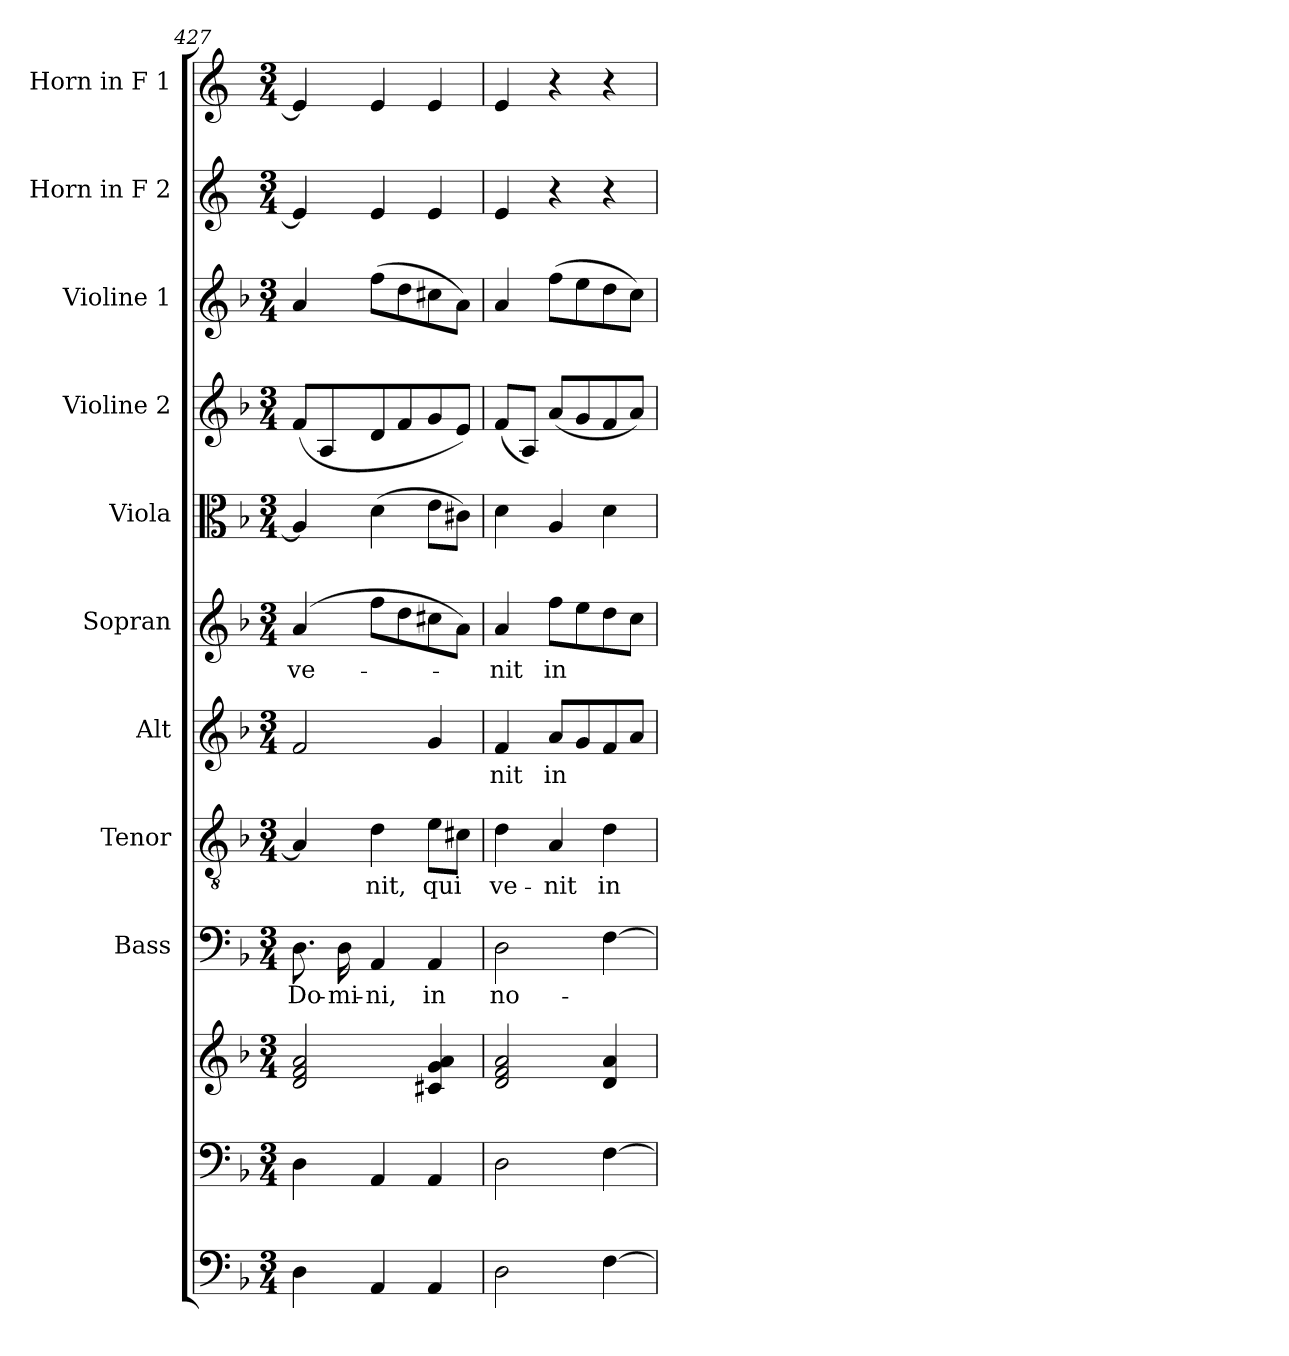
**kern	**kern	**kern	**kern	**text	**kern	**text	**kern	**text	**kern	**text	**kern	**kern	**kern	**kern	**kern
*part11	*part10	*part10	*part9	*part9	*part8	*part8	*part7	*part7	*part6	*part6	*part5	*part4	*part3	*part2	*part1
*staff12	*staff11	*staff10	*staff9	*staff9	*staff8	*staff8	*staff7	*staff7	*staff6	*staff6	*staff5	*staff4	*staff3	*staff2	*staff1
*	*	*	*I"Bass	*	*I"Tenor	*	*I"Alt	*	*I"Sopran	*	*I"Viola	*I"Violine 2	*I"Violine 1	*I"Horn in F 2	*I"Horn in F 1
*	*	*	*I'B.	*	*I'T.	*	*I'A.	*	*I'S.	*	*I'Vla.	*I'Vl. 2	*I'Vl. 1	*	*
*clefF4	*clefF4	*clefG2	*clefF4	*	*clefGv2	*	*clefG2	*	*clefG2	*	*clefC3	*clefG2	*clefG2	*clefG2	*clefG2
*ITrd7c12	*	*	*	*	*	*	*	*	*	*	*	*	*	*ITrd4c7	*ITrd4c7
*k[b-]	*k[b-]	*k[b-]	*k[b-]	*	*k[b-]	*	*k[b-]	*	*k[b-]	*	*k[b-]	*k[b-]	*k[b-]	*k[b-]	*k[b-]
*F:	*F:	*F:	*F:	*	*F:	*	*F:	*	*F:	*	*F:	*F:	*F:	*F:	*F:
*M3/4	*M3/4	*M3/4	*M3/4	*	*M3/4	*	*M3/4	*	*M3/4	*	*M3/4	*M3/4	*M3/4	*M3/4	*M3/4
=427	=427	=427	=427	=427	=427	=427	=427	=427	=427	=427	=427	=427	=427	=427	=427
!	!	!	!	!LO:LY:b	!	!	!	!	!	!LO:LY:b	!	!	!	!	!
4DD\	4D\	2d/ 2f/ 2a/	8.D\	Do-	4A/]	.	2f/	.	(4a/	ve-	4A/]	(<8f/L	4a/	4A/]	4A/]
.	.	.	.	.	.	.	.	.	.	.	.	8A/	.	.	.
!	!	!	!	!LO:LY:b	!	!	!	!	!	!	!	!	!	!	!
.	.	.	16D\	-mi-	.	.	.	.	.	.	.	.	.	.	.
!	!	!	!	!LO:LY:b	!	!LO:LY:b	!	!	!	!	!	!	!	!	!
4AAA/	4AA/	.	4AA/	-ni,	4d\	-nit,	.	.	8ff\L	.	(>4d\	8d/	(>8ff\L	4A/	4A/
.	.	.	.	.	.	.	.	.	8dd\	.	.	8f/	8dd\	.	.
!	!	!	!	!LO:LY:b	!	!LO:LY:b	!	!	!	!	!	!	!	!	!
4AAA/	4AA/	4c#X/ 4g/ 4a/	4AA/	in	8e\L	qui	4g/	.	8cc#X\	.	8e\L	8g/	8cc#X\	4A/	4A/
.	.	.	.	.	8c#X\J	.	.	.	8a\J)	.	8c#X\J)	8e/J)	8a\J)	.	.
=428	=428	=428	=428	=428	=428	=428	=428	=428	=428	=428	=428	=428	=428	=428	=428
!	!	!	!	!LO:LY:b	!	!LO:LY:b	!	!LO:LY:b	!	!LO:LY:b	!	!	!	!	!
2DD\	2D\	2d/ 2f/ 2a/	2D\	no-	4d\	ve-	4f/	-nit	4a/	-nit	4d\	(<8f/L	4a/	4A/	4A/
.	.	.	.	.	.	.	.	.	.	.	.	8A/J)	.	.	.
!	!	!	!	!	!	!LO:LY:b	!	!LO:LY:b	!	!LO:LY:b	!	!	!	!	!
.	.	.	.	.	4A/	-nit	8a/L	in	8ff\L	in	4A/	(<8a/L	(>8ff\L	4r	4r
.	.	.	.	.	.	.	8g/	.	8ee\	.	.	8g/	8ee\	.	.
!	!	!	!	!	!	!LO:LY:b	!	!	!	!	!	!	!	!	!
[4FF\	[4F\	4d/ 4a/	[4F\	.	4d\	in	8f/	.	8dd\	.	4d\	8f/	8dd\	4r	4r
.	.	.	.	.	.	.	8a/J	.	8cc\J	.	.	8a/J)	8cc\J)	.	.
=	=	=	=	=	=	=	=	=	=	=	=	=	=	=	=
*-	*-	*-	*-	*-	*-	*-	*-	*-	*-	*-	*-	*-	*-	*-	*-
